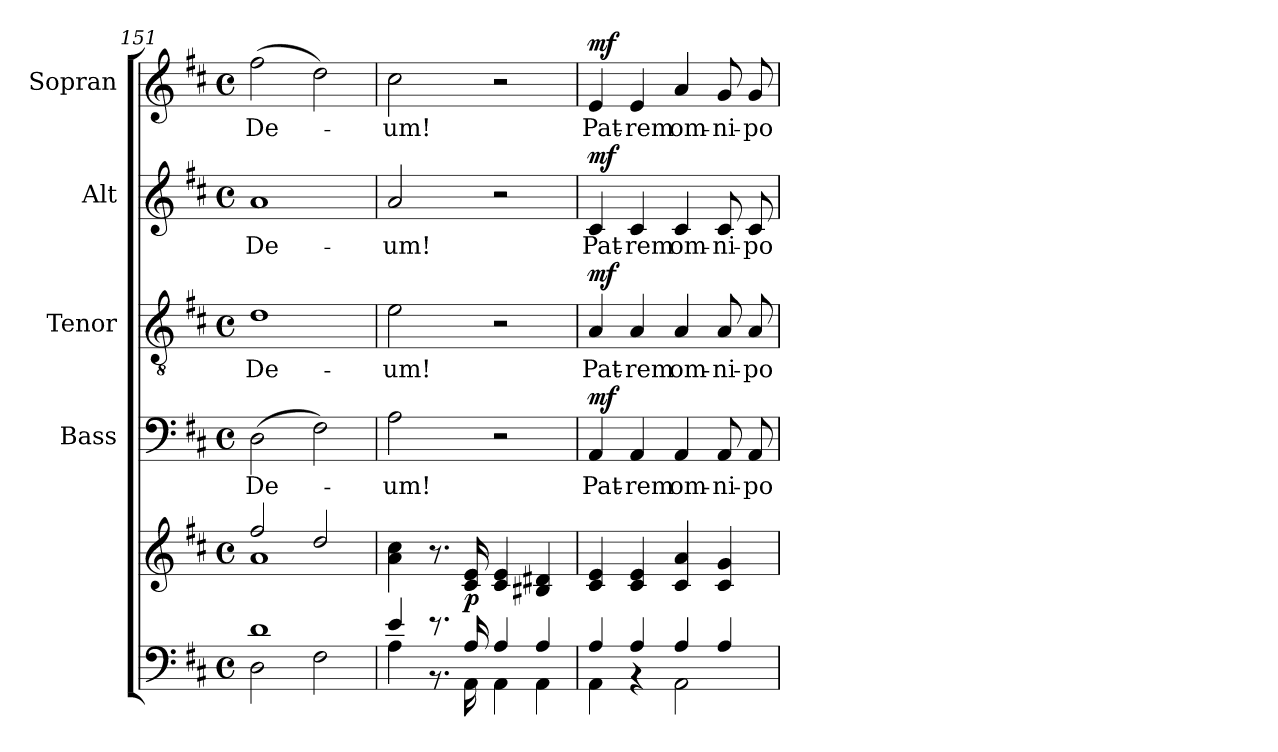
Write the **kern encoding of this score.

**kern	**kern	**dynam	**kern	**text	**dynam	**kern	**text	**dynam	**kern	**text	**dynam	**kern	**text	**dynam
*part5	*part5	*part5	*part4	*part4	*part4	*part3	*part3	*part3	*part2	*part2	*part2	*part1	*part1	*part1
*staff6	*staff5	*staff5/6	*staff4	*staff4	*staff4	*staff3	*staff3	*staff3	*staff2	*staff2	*staff2	*staff1	*staff1	*staff1
*	*	*	*I"Bass	*	*	*I"Tenor	*	*	*I"Alt	*	*	*I"Sopran	*	*
*	*	*	*I'B.	*	*	*I'T.	*	*	*I'A.	*	*	*I'S.	*	*
*clefF4	*clefG2	*	*clefF4	*	*	*clefGv2	*	*	*clefG2	*	*	*clefG2	*	*
*k[f#c#]	*k[f#c#]	*	*k[f#c#]	*	*	*k[f#c#]	*	*	*k[f#c#]	*	*	*k[f#c#]	*	*
*D:	*D:	*	*D:	*	*	*D:	*	*	*D:	*	*	*D:	*	*
*M4/4	*M4/4	*	*M4/4	*	*	*M4/4	*	*	*M4/4	*	*	*M4/4	*	*
*met(c)	*met(c)	*	*met(c)	*	*	*met(c)	*	*	*met(c)	*	*	*met(c)	*	*
=151	=151	=151	=151	=151	=151	=151	=151	=151	=151	=151	=151	=151	=151	=151
*^	*^	*	*	*	*	*	*	*	*	*	*	*	*	*
!	!	!	!	!	!	!LO:LY:b	!	!	!LO:LY:b	!	!	!LO:LY:b	!	!	!LO:LY:b	!
1d	2D\	2ff#/	1a	.	(>2D\	De-	.	1d	De-	.	1a	De-	.	(>2ff#\	De-	.
.	2F#\	2dd/	.	.	2F#\)	.	.	.	.	.	.	.	.	2dd\)	.	.
*	*	*v	*v	*	*	*	*	*	*	*	*	*	*	*	*	*
=152	=152	=152	=152	=152	=152	=152	=152	=152	=152	=152	=152	=152	=152	=152	=152
!	!	!	!	!	!LO:LY:b	!	!	!LO:LY:b	!	!	!LO:LY:b	!	!	!LO:LY:b	!
4e/	4A\	4a\ 4cc#\	.	2A\	-um!	.	2e\	-um!	.	2a/	-um!	.	2cc#\	-um!	.
8.r	8.r	8.r	.	.	.	.	.	.	.	.	.	.	.	.	.
!	!	!	!LO:DY:b	!	!	!	!	!	!	!	!	!	!	!	!
16A/	16AA\	16c#/ 16e/	p	.	.	.	.	.	.	.	.	.	.	.	.
4A/	4AA\	4c#/ 4e/	.	2r	.	.	2r	.	.	2r	.	.	2r	.	.
4A/	4AA\	4B#X/ 4d#X/	.	.	.	.	.	.	.	.	.	.	.	.	.
=153	=153	=153	=153	=153	=153	=153	=153	=153	=153	=153	=153	=153	=153	=153	=153
!	!	!	!	!	!LO:LY:b	!LO:DY:a	!	!LO:LY:b	!LO:DY:a	!	!LO:LY:b	!LO:DY:a	!	!LO:LY:b	!LO:DY:a
4A/	4AA\	4c#/ 4e/	.	4AA/	Pat-	mf	4A/	Pat-	mf	4c#/	Pat-	mf	4e/	Pat-	mf
!	!	!	!	!	!LO:LY:b	!	!	!LO:LY:b	!	!	!LO:LY:b	!	!	!LO:LY:b	!
4A/	4rBB	4c#/ 4e/	.	4AA/	-rem	.	4A/	-rem	.	4c#/	-rem	.	4e/	-rem	.
!	!	!	!	!	!LO:LY:b	!	!	!LO:LY:b	!	!	!LO:LY:b	!	!	!LO:LY:b	!
4A/	2AA\	4c#/ 4a/	.	4AA/	om-	.	4A/	om-	.	4c#/	om-	.	4a/	om-	.
!	!	!	!	!	!LO:LY:b	!	!	!LO:LY:b	!	!	!LO:LY:b	!	!	!LO:LY:b	!
4A/	.	4c#/ 4g/	.	8AA/	-ni-	.	8A/	-ni-	.	8c#/	-ni-	.	8g/	-ni-	.
!	!	!	!	!	!LO:LY:b	!	!	!LO:LY:b	!	!	!LO:LY:b	!	!	!LO:LY:b	!
.	.	.	.	8AA/	-po-	.	8A/	-po-	.	8c#/	-po-	.	8g/	-po-	.
*v	*v	*	*	*	*	*	*	*	*	*	*	*	*	*	*
=	=	=	=	=	=	=	=	=	=	=	=	=	=	=
*-	*-	*-	*-	*-	*-	*-	*-	*-	*-	*-	*-	*-	*-	*-
